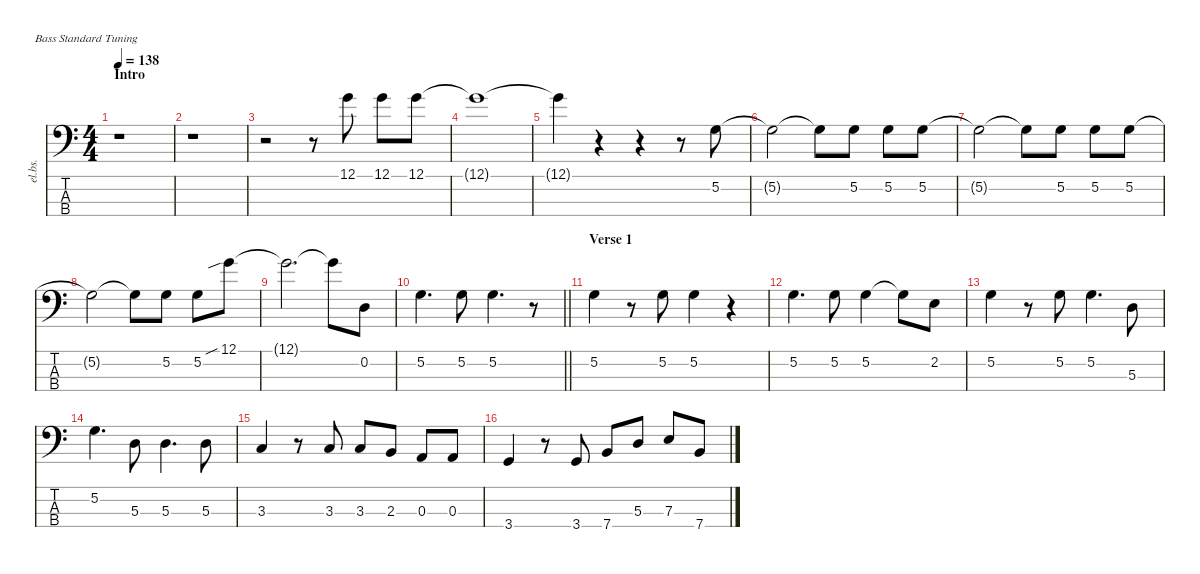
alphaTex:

\defaultSystemsLayout 4
\hideDynamics
\bracketExtendMode nobrackets
\otherSystemsTrackNameOrientation horizontal
\track ("Bass (Timothy B. Schmidt)" "el.bs.") {instrument electricbassfinger}
\staff {score tabs}
\tuning (G2 D2 A1 E1)
\ts (4 4)
\beaming (8 2 2 2 2)
\section ("" "Intro")
\tempo 138
\clef f4
\ks c
r.1{dy f instrument electricbassfinger} |
r.1 |
r.2 r.8 12.1.8 12.1.8 12.1.8 |
12.1{t}.1 |
12.1{t}.4 r.4 r.4 r.8 5.2.8 |
5.2{t}.2 5.2{t}.8 5.2.8 5.2.8 5.2.8 |
5.2{t}.2 5.2{t}.8 5.2.8 5.2.8 5.2.8 |
5.2{t}.2 5.2{t}.8 5.2.8 5.2.8 12.1{sib}.8 |
12.1{t}.2{d} 12.1{t}.8 0.2.8 |
\barLineRight lightlight
5.2.4{d} 5.2.8 5.2.4{d} r.8 |
\section ("" "Verse 1")
5.2.4 r.8 5.2.8 5.2.4 r.4 |
5.2.4{d} 5.2.8 5.2.4 5.2{t}.8 2.2.8 |
5.2.4 r.8 5.2.8 5.2.4{d} 5.3.8 |
5.2.4{d} 5.3.8 5.3.4{d} 5.3.8 |
3.3.4 r.8 3.3.8 3.3.8{dy mf} 2.3.8{dy f} 0.3.8 0.3.8 |
3.4.4 r.8 3.4.8 7.4.8 5.3.8 7.3.8 7.4.8
